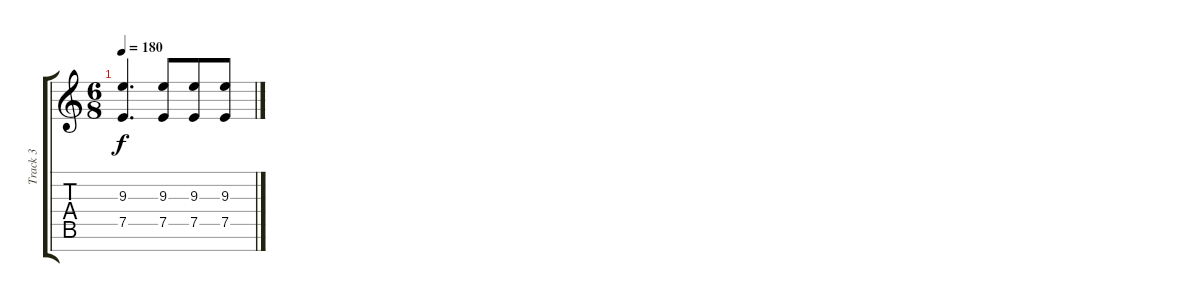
\track ("Track 3" "Track 3") {instrument distortionguitar}
\staff {score tabs}
\tuning (E4 B3 G3 D3 A2 E2 B1) {hide}
\ts (6 8)
\tempo 180
\clef g2
\ks c
(9.3 7.5).4{d dy f} (9.3 7.5).8 (9.3 7.5).8 (9.3 7.5).8
